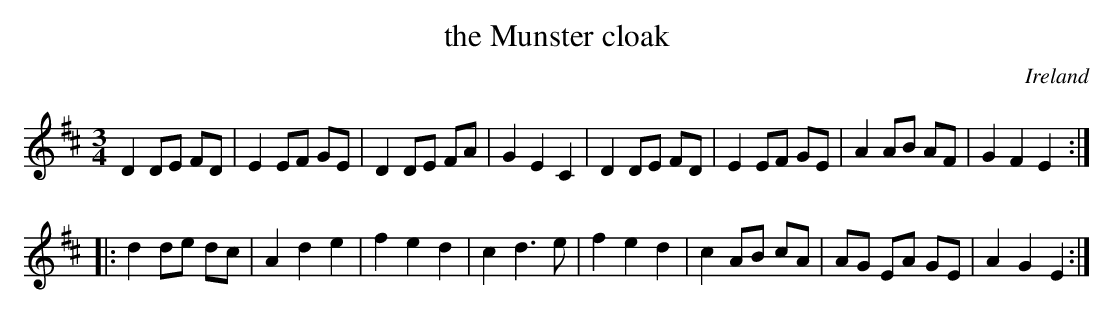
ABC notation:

X:1
T:the Munster cloak
M:3/4
O:Ireland
K:D
D2 DE FD|E2 EF GE|D2 DE FA|G2 E2 C2|\
D2 DE FD|E2 EF GE|A2 AB AF|G2 F2 E2::
d2 de dc|A2 d2 e2|f2 e2 d2|c2 d3 e|\
f2 e2 d2|c2 AB cA|AG EA GE|A2 G2 E2:|
